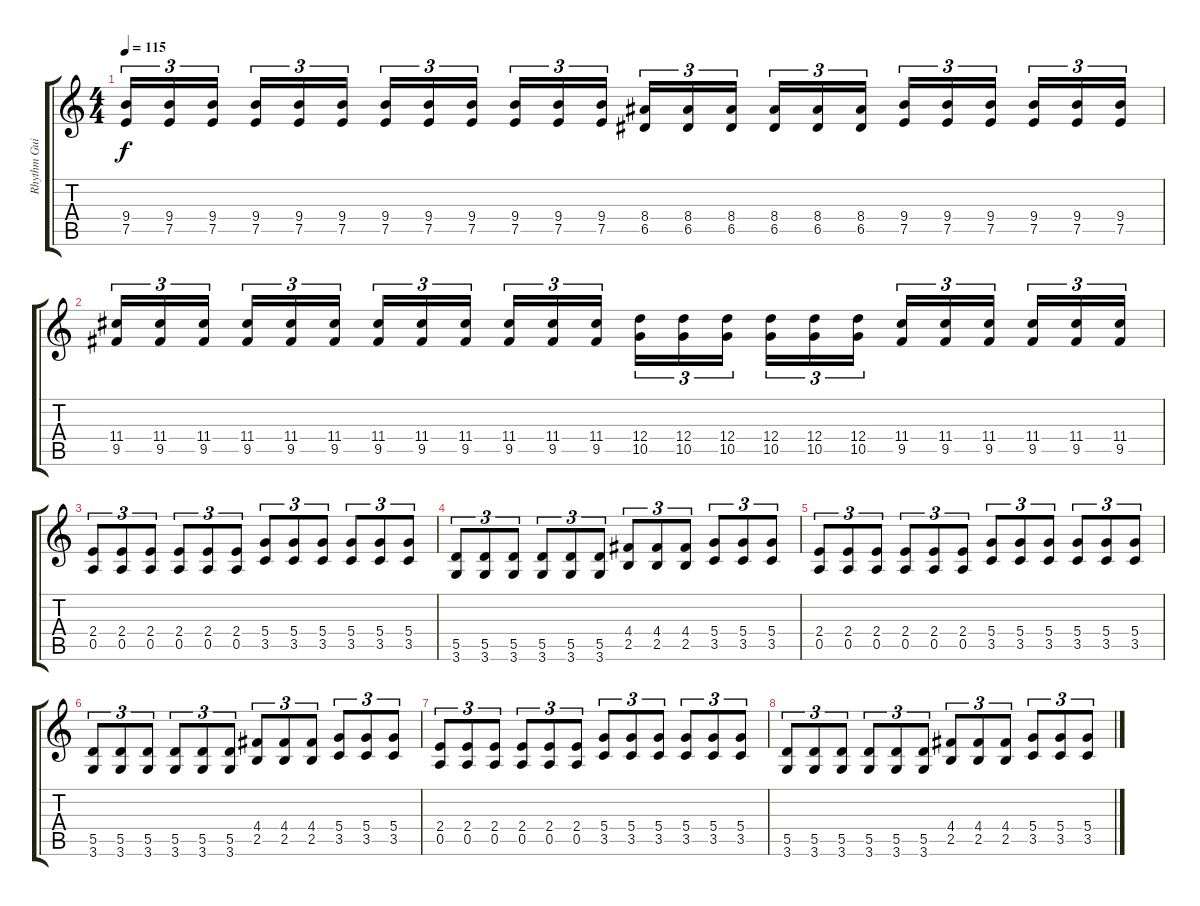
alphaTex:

\track ("Rhythm Guitar" "Rhythm Gui") {instrument distortionguitar}
\staff {score tabs}
\tuning (E4 B3 G3 D3 A2 E2) {hide}
\ts (4 4)
\tempo 115
\clef g2
\ks c
(9.4 7.5).16{tu (3 2) dy f} (9.4 7.5).16{tu (3 2)} (9.4 7.5).16{tu (3 2)} (9.4 7.5).16{tu (3 2)} (9.4 7.5).16{tu (3 2)} (9.4 7.5).16{tu (3 2)} (9.4 7.5).16{tu (3 2)} (9.4 7.5).16{tu (3 2)} (9.4 7.5).16{tu (3 2)} (9.4 7.5).16{tu (3 2)} (9.4 7.5).16{tu (3 2)} (9.4 7.5).16{tu (3 2)} (8.4 6.5).16{tu (3 2)} (8.4 6.5).16{tu (3 2)} (8.4 6.5).16{tu (3 2)} (8.4 6.5).16{tu (3 2)} (8.4 6.5).16{tu (3 2)} (8.4 6.5).16{tu (3 2)} (9.4 7.5).16{tu (3 2)} (9.4 7.5).16{tu (3 2)} (9.4 7.5).16{tu (3 2)} (9.4 7.5).16{tu (3 2)} (9.4 7.5).16{tu (3 2)} (9.4 7.5).16{tu (3 2)} |
(11.4 9.5).16{tu (3 2)} (11.4 9.5).16{tu (3 2)} (11.4 9.5).16{tu (3 2)} (11.4 9.5).16{tu (3 2)} (11.4 9.5).16{tu (3 2)} (11.4 9.5).16{tu (3 2)} (11.4 9.5).16{tu (3 2)} (11.4 9.5).16{tu (3 2)} (11.4 9.5).16{tu (3 2)} (11.4 9.5).16{tu (3 2)} (11.4 9.5).16{tu (3 2)} (11.4 9.5).16{tu (3 2)} (12.4 10.5).16{tu (3 2)} (12.4 10.5).16{tu (3 2)} (12.4 10.5).16{tu (3 2)} (12.4 10.5).16{tu (3 2)} (12.4 10.5).16{tu (3 2)} (12.4 10.5).16{tu (3 2)} (11.4 9.5).16{tu (3 2)} (11.4 9.5).16{tu (3 2)} (11.4 9.5).16{tu (3 2)} (11.4 9.5).16{tu (3 2)} (11.4 9.5).16{tu (3 2)} (11.4 9.5).16{tu (3 2)} |
(2.4 0.5).8{tu (3 2)} (2.4 0.5).8{tu (3 2)} (2.4 0.5).8{tu (3 2)} (2.4 0.5).8{tu (3 2)} (2.4 0.5).8{tu (3 2)} (2.4 0.5).8{tu (3 2)} (5.4 3.5).8{tu (3 2)} (5.4 3.5).8{tu (3 2)} (5.4 3.5).8{tu (3 2)} (5.4 3.5).8{tu (3 2)} (5.4 3.5).8{tu (3 2)} (5.4 3.5).8{tu (3 2)} |
(5.5 3.6).8{tu (3 2)} (5.5 3.6).8{tu (3 2)} (5.5 3.6).8{tu (3 2)} (5.5 3.6).8{tu (3 2)} (5.5 3.6).8{tu (3 2)} (5.5 3.6).8{tu (3 2)} (4.4 2.5).8{tu (3 2)} (4.4 2.5).8{tu (3 2)} (4.4 2.5).8{tu (3 2)} (5.4 3.5).8{tu (3 2)} (5.4 3.5).8{tu (3 2)} (5.4 3.5).8{tu (3 2)} |
(2.4 0.5).8{tu (3 2)} (2.4 0.5).8{tu (3 2)} (2.4 0.5).8{tu (3 2)} (2.4 0.5).8{tu (3 2)} (2.4 0.5).8{tu (3 2)} (2.4 0.5).8{tu (3 2)} (5.4 3.5).8{tu (3 2)} (5.4 3.5).8{tu (3 2)} (5.4 3.5).8{tu (3 2)} (5.4 3.5).8{tu (3 2)} (5.4 3.5).8{tu (3 2)} (5.4 3.5).8{tu (3 2)} |
(5.5 3.6).8{tu (3 2)} (5.5 3.6).8{tu (3 2)} (5.5 3.6).8{tu (3 2)} (5.5 3.6).8{tu (3 2)} (5.5 3.6).8{tu (3 2)} (5.5 3.6).8{tu (3 2)} (4.4 2.5).8{tu (3 2)} (4.4 2.5).8{tu (3 2)} (4.4 2.5).8{tu (3 2)} (5.4 3.5).8{tu (3 2)} (5.4 3.5).8{tu (3 2)} (5.4 3.5).8{tu (3 2)} |
(2.4 0.5).8{tu (3 2)} (2.4 0.5).8{tu (3 2)} (2.4 0.5).8{tu (3 2)} (2.4 0.5).8{tu (3 2)} (2.4 0.5).8{tu (3 2)} (2.4 0.5).8{tu (3 2)} (5.4 3.5).8{tu (3 2)} (5.4 3.5).8{tu (3 2)} (5.4 3.5).8{tu (3 2)} (5.4 3.5).8{tu (3 2)} (5.4 3.5).8{tu (3 2)} (5.4 3.5).8{tu (3 2)} |
(5.5 3.6).8{tu (3 2)} (5.5 3.6).8{tu (3 2)} (5.5 3.6).8{tu (3 2)} (5.5 3.6).8{tu (3 2)} (5.5 3.6).8{tu (3 2)} (5.5 3.6).8{tu (3 2)} (4.4 2.5).8{tu (3 2)} (4.4 2.5).8{tu (3 2)} (4.4 2.5).8{tu (3 2)} (5.4 3.5).8{tu (3 2)} (5.4 3.5).8{tu (3 2)} (5.4 3.5).8{tu (3 2)}
